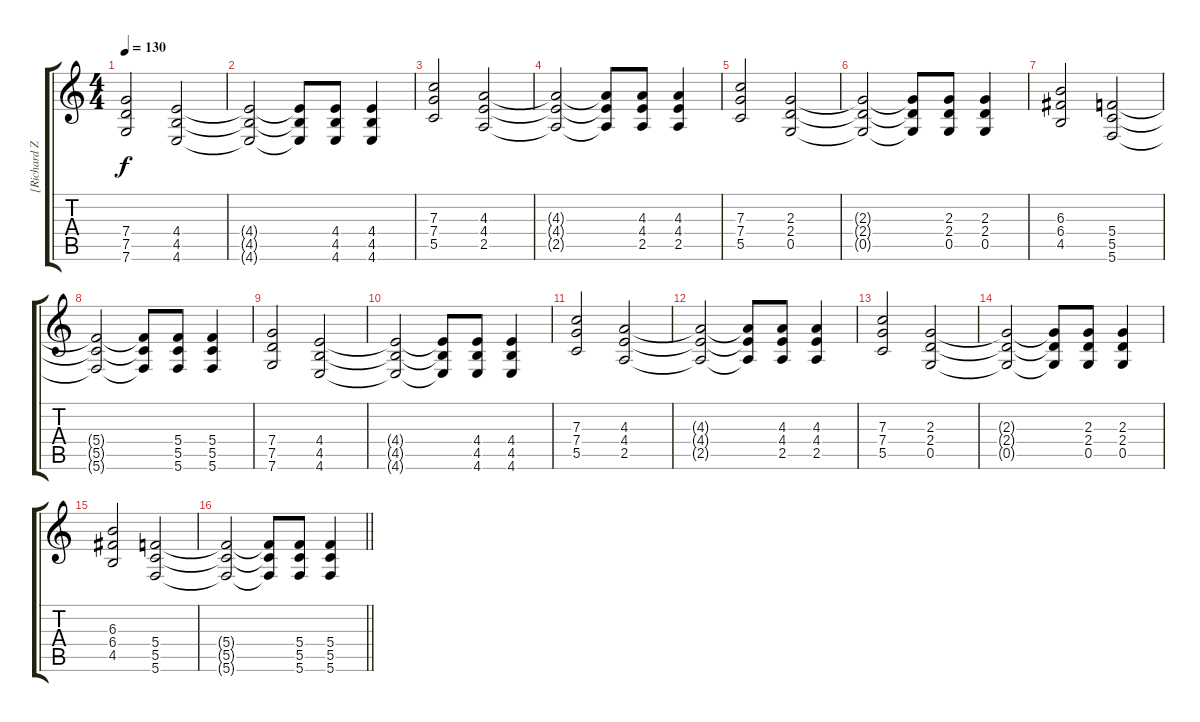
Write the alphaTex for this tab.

\track ("[Richard Z Kruspe]  Guitar 1" "[Richard Z") {instrument distortionguitar}
\staff {score tabs}
\tuning (D4 A3 F3 C3 G2 C2) {hide}
\ts (4 4)
\tempo 130
\clef g2
\ks c
(7.4 7.5 7.6).2{dy f} (4.4 4.5 4.6).2 |
(4.4{t} 4.5{t} 4.6{t}).2 (4.4{t} 4.5{t} 4.6{t}).8 (4.4 4.5 4.6).8 (4.4 4.5 4.6).4 |
(7.3 7.4 5.5).2 (4.3 4.4 2.5).2 |
(4.3{t} 4.4{t} 2.5{t}).2 (4.3{t} 4.4{t} 2.5{t}).8 (4.3 4.4 2.5).8 (4.3 4.4 2.5).4 |
(7.3 7.4 5.5).2 (2.3 2.4 0.5).2 |
(2.3{t} 2.4{t} 0.5{t}).2 (2.3{t} 2.4{t} 0.5{t}).8 (2.3 2.4 0.5).8 (2.3 2.4 0.5).4 |
(6.3 6.4 4.5).2 (5.4 5.5 5.6).2 |
(5.4{t} 5.5{t} 5.6{t}).2 (5.4{t} 5.5{t} 5.6{t}).8 (5.4 5.5 5.6).8 (5.4 5.5 5.6).4 |
(7.4 7.5 7.6).2 (4.4 4.5 4.6).2 |
(4.4{t} 4.5{t} 4.6{t}).2 (4.4{t} 4.5{t} 4.6{t}).8 (4.4 4.5 4.6).8 (4.4 4.5 4.6).4 |
(7.3 7.4 5.5).2 (4.3 4.4 2.5).2 |
(4.3{t} 4.4{t} 2.5{t}).2 (4.3{t} 4.4{t} 2.5{t}).8 (4.3 4.4 2.5).8 (4.3 4.4 2.5).4 |
(7.3 7.4 5.5).2 (2.3 2.4 0.5).2 |
(2.3{t} 2.4{t} 0.5{t}).2 (2.3{t} 2.4{t} 0.5{t}).8 (2.3 2.4 0.5).8 (2.3 2.4 0.5).4 |
(6.3 6.4 4.5).2 (5.4 5.5 5.6).2 |
\barLineRight lightlight
(5.4{t} 5.5{t} 5.6{t}).2 (5.4{t} 5.5{t} 5.6{t}).8 (5.4 5.5 5.6).8 (5.4 5.5 5.6).4
